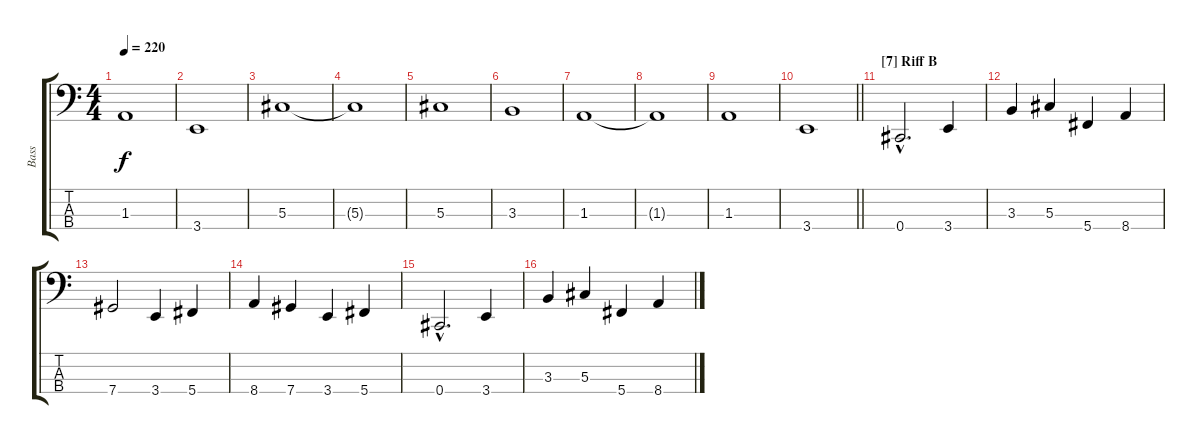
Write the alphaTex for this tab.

\track ("Bass" "Bass") {instrument electricbassfinger}
\staff {score tabs}
\tuning (Gb2 Db2 Ab1 Db1) {hide}
\ts (4 4)
\tempo 220
\clef f4
\ks c
1.3.1{dy f} |
3.4.1 |
5.3.1 |
5.3{t}.1 |
5.3.1 |
3.3.1 |
1.3.1 |
1.3{t}.1 |
1.3.1 |
\barLineRight lightlight
3.4.1 |
\section ("" "[7] Riff B")
0.4{hac}.2{d} 3.4.4 |
3.3.4 5.3.4 5.4.4 8.4.4 |
7.4.2 3.4.4 5.4.4 |
8.4.4 7.4.4 3.4.4 5.4.4 |
0.4{hac}.2{d} 3.4.4 |
3.3.4 5.3.4 5.4.4 8.4.4
